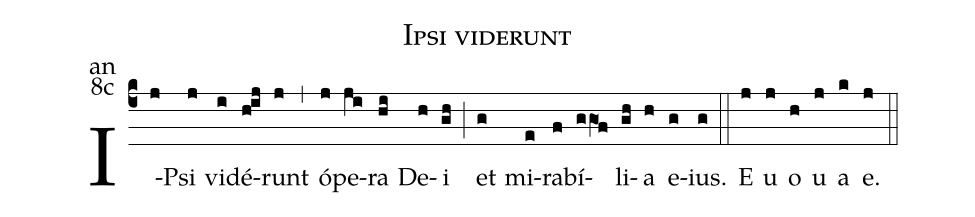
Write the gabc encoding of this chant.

name:Ipsi viderunt;
office-part:an;
mode:8c;
%%
(c4)I(j)Psi(j) vi(i)dé(hij)runt(j) (,) ó(j)pe(ji)ra(hi) De(h)i(gh) (;) et(g) mi(e)ra(f)bí(ggO1f)li(gh)a(h) e(g)ius.(g) (::) E(j) u(j) o(h) u(j) a(k) e.(j) (::)
